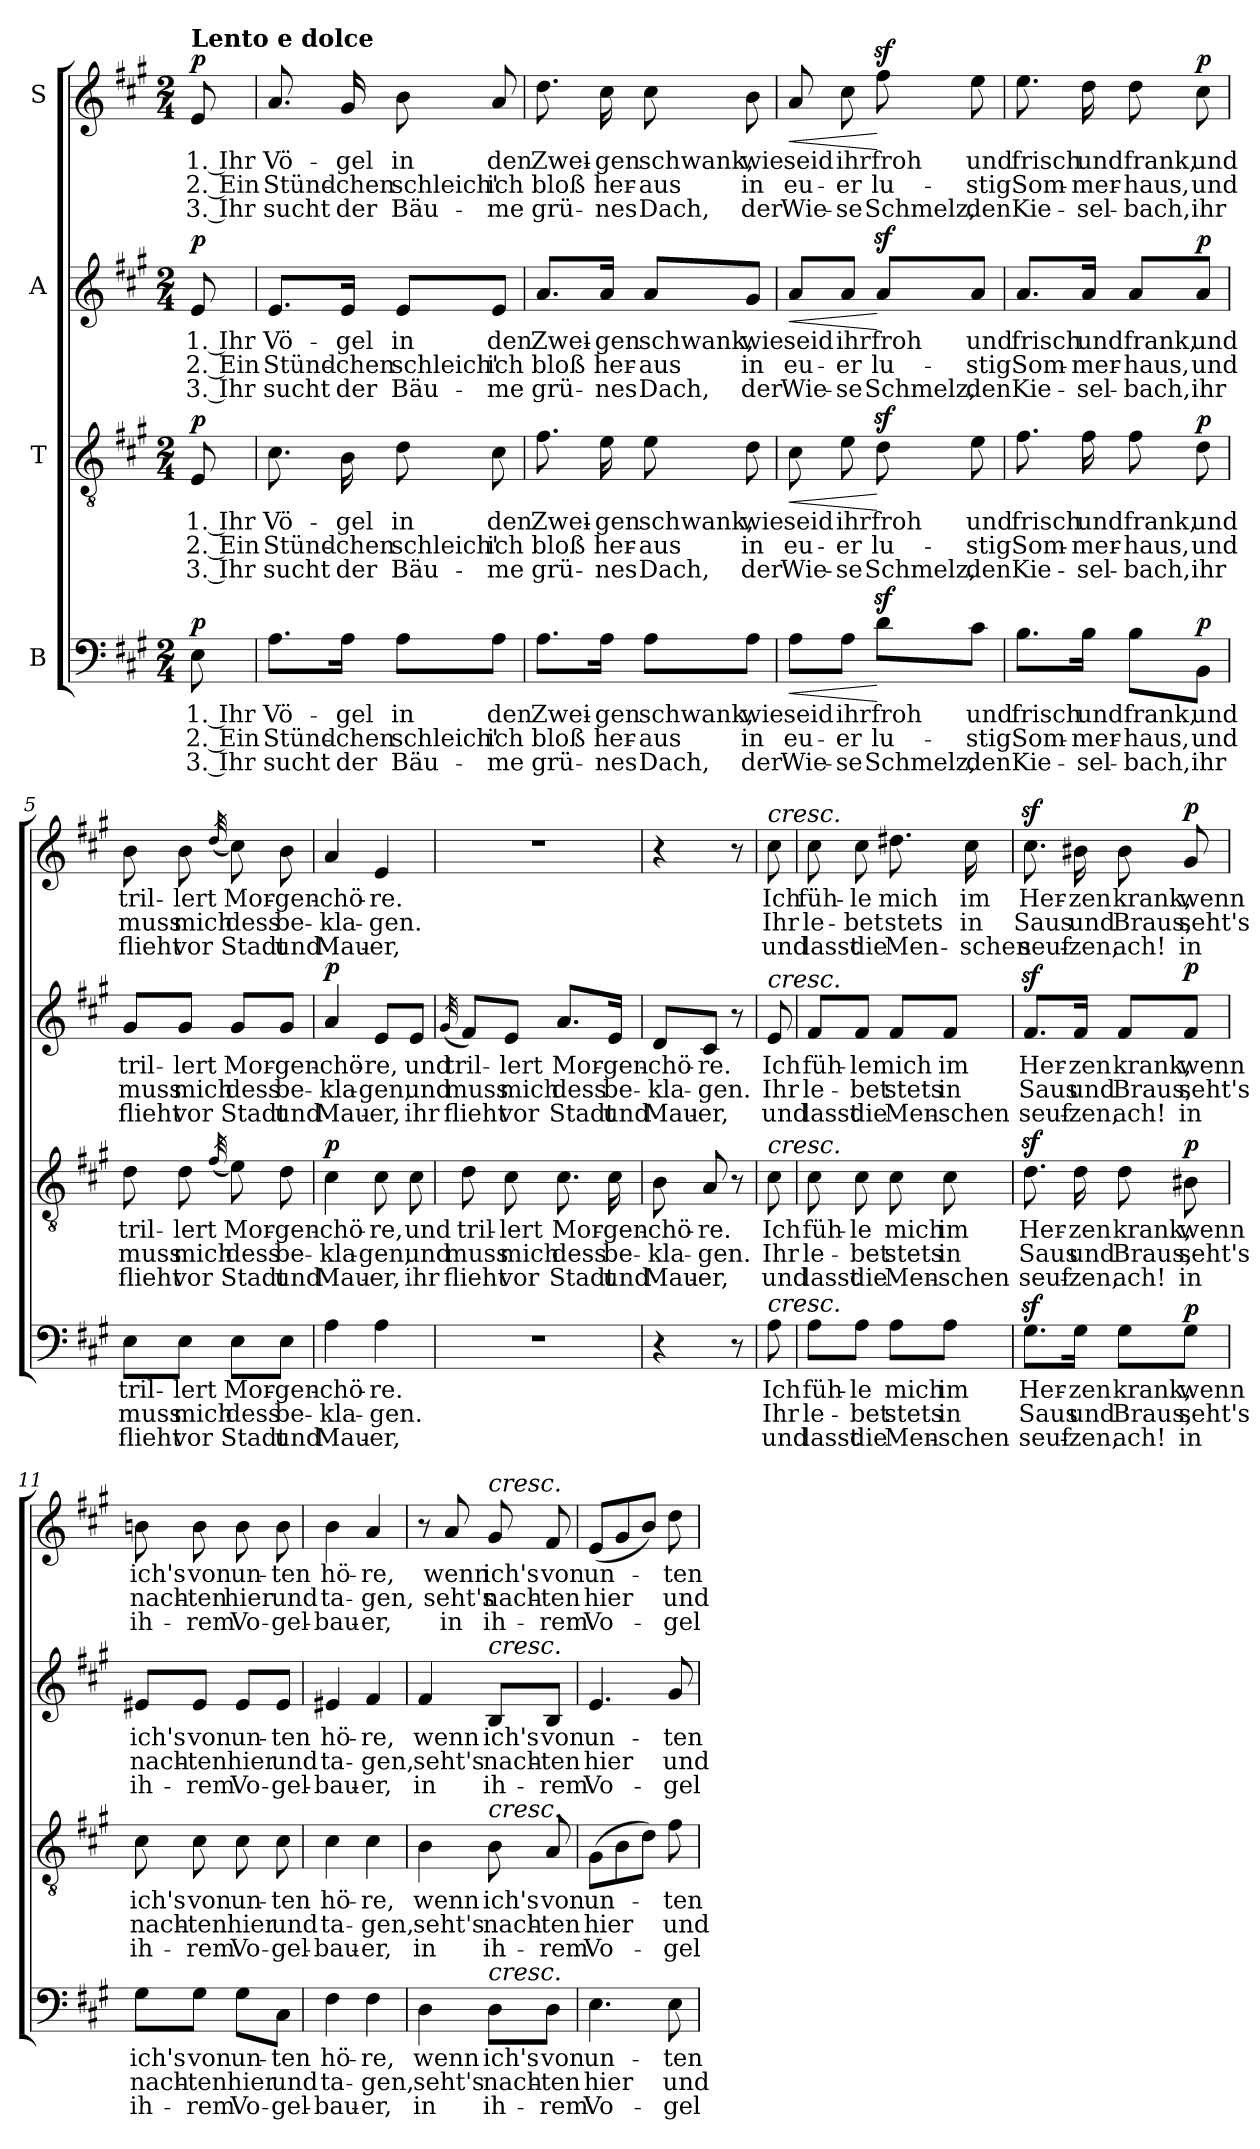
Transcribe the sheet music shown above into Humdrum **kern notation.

**kern	**text	**text	**text	**dynam	**kern	**text	**text	**text	**dynam	**kern	**text	**text	**text	**dynam	**kern	**text	**text	**text	**dynam
*part4	*part4	*part4	*part4	*part4	*part3	*part3	*part3	*part3	*part3	*part2	*part2	*part2	*part2	*part2	*part1	*part1	*part1	*part1	*part1
*staff4	*staff4	*staff4	*staff4	*staff4	*staff3	*staff3	*staff3	*staff3	*staff3	*staff2	*staff2	*staff2	*staff2	*staff2	*staff1	*staff1	*staff1	*staff1	*staff1
*I"B	*	*	*	*	*I"T	*	*	*	*	*I"A	*	*	*	*	*I"S	*	*	*	*
*clefF4	*	*	*	*	*clefGv2	*	*	*	*	*clefG2	*	*	*	*	*clefG2	*	*	*	*
*k[f#c#g#]	*	*	*	*	*k[f#c#g#]	*	*	*	*	*k[f#c#g#]	*	*	*	*	*k[f#c#g#]	*	*	*	*
*M2/4	*	*	*	*	*M2/4	*	*	*	*	*M2/4	*	*	*	*	*M2/4	*	*	*	*
=	=	=	=	=	=	=	=	=	=	=	=	=	=	=	=	=	=	=	=
!	!	!	!	!	!	!	!	!	!	!	!	!	!	!	!LO:TX:a:B:t=Lento e dolce	!	!	!	!
!	!	!	!	!LO:DY:a	!	!	!	!	!LO:DY:a	!	!	!	!	!LO:DY:a	!	!	!	!	!LO:DY:a
8E\	1. Ihr	2. Ein	3. Ihr	p	8E/	1. Ihr	2. Ein	3. Ihr	p	8e/	1. Ihr	2. Ein	3. Ihr	p	8e/	1. Ihr	2. Ein	3. Ihr	p
=1	=1	=1	=1	=1	=1	=1	=1	=1	=1	=1	=1	=1	=1	=1	=1	=1	=1	=1	=1
8.A\L	Vö-	Stünd-	sucht	.	8.c#\	Vö-	Stünd-	sucht	.	8.e/L	Vö-	Stünd-	sucht	.	8.a/	Vö-	Stünd-	sucht	.
16A\Jk	-gel	-chen	der	.	16B\	-gel	-chen	der	.	16e/Jk	-gel	-chen	der	.	16g#/	-gel	-chen	der	.
8A\L	in	schleich'	Bäu-	.	8d\	in	schleich'	Bäu-	.	8e/L	in	schleich'	Bäu-	.	8b\	in	schleich'	Bäu-	.
8A\J	den	ich	-me	.	8c#\	den	ich	-me	.	8e/J	den	ich	-me	.	8a/	den	ich	-me	.
=2	=2	=2	=2	=2	=2	=2	=2	=2	=2	=2	=2	=2	=2	=2	=2	=2	=2	=2	=2
8.A\L	Zwei-	bloß	grü-	.	8.f#\	Zwei-	bloß	grü-	.	8.a/L	Zwei-	bloß	grü-	.	8.dd\	Zwei-	bloß	grü-	.
16A\Jk	-gen	her-	-nes	.	16e\	-gen	her-	-nes	.	16a/Jk	-gen	her-	-nes	.	16cc#\	-gen	her-	-nes	.
8A\L	schwank,	-aus	Dach,	.	8e\	schwank,	-aus	Dach,	.	8a/L	schwank,	-aus	Dach,	.	8cc#\	schwank,	-aus	Dach,	.
8A\J	wie	in	der	.	8d\	wie	in	der	.	8g#/J	wie	in	der	.	8b\	wie	in	der	.
=3	=3	=3	=3	=3	=3	=3	=3	=3	=3	=3	=3	=3	=3	=3	=3	=3	=3	=3	=3
!	!	!	!	!LO:HP:b	!	!	!	!	!LO:HP:b	!	!	!	!	!LO:HP:b	!	!	!	!	!LO:HP:b
8A\L	seid	eu-	Wie-	<	8c#\	seid	eu-	Wie-	<	8a/L	seid	eu-	Wie-	<	8a/	seid	eu-	Wie-	<
8A\J	ihr	-er	-se	.	8e\	ihr	-er	-se	.	8a/J	ihr	-er	-se	.	8cc#\	ihr	-er	-se	.
8dz>\L	froh	lu-	Schmelz,	[	8dz>\	froh	lu-	Schmelz,	[	8az>/L	froh	lu-	Schmelz,	[	8ff#z>\	froh	lu-	Schmelz,	[
8c#\J	und	-stig	den	.	8e\	und	-stig	den	.	8a/J	und	-stig	den	.	8ee\	und	-stig	den	.
=4	=4	=4	=4	=4	=4	=4	=4	=4	=4	=4	=4	=4	=4	=4	=4	=4	=4	=4	=4
8.B\L	frisch	Som-	Kie-	.	8.f#\	frisch	Som-	Kie-	.	8.a/L	frisch	Som-	Kie-	.	8.ee\	frisch	Som-	Kie-	.
16B\Jk	und	-mer-	-sel-	.	16f#\	und	-mer-	-sel-	.	16a/Jk	und	-mer-	-sel-	.	16dd\	und	-mer-	-sel-	.
8B\L	frank,	-haus,	-bach,	.	8f#\	frank,	-haus,	-bach,	.	8a/L	frank,	-haus,	-bach,	.	8dd\	frank,	-haus,	-bach,	.
!	!	!	!	!LO:DY:a	!	!	!	!	!LO:DY:a	!	!	!	!	!LO:DY:a	!	!	!	!	!LO:DY:a
8BB\J	und	und	ihr	p	8d\	und	und	ihr	p	8a/J	und	und	ihr	p	8cc#\	und	und	ihr	p
!!LO:LB:g=z
=5	=5	=5	=5	=5	=5	=5	=5	=5	=5	=5	=5	=5	=5	=5	=5	=5	=5	=5	=5
8E\L	tril-	muss	flieht	.	8d\	tril-	muss	flieht	.	8g#/L	tril-	muss	flieht	.	8b\	tril-	muss	flieht	.
8E\J	-lert	mich	vor	.	8d\	-lert	mich	vor	.	8g#/J	-lert	mich	vor	.	8b\	-lert	mich	vor	.
.	.	.	.	.	(32qf#/	.	.	.	.	.	.	.	.	.	(32qdd/	.	.	.	.
8E\L	Mor-	dess	Stadt	.	8e\)	Mor-	dess	Stadt	.	8g#/L	Mor-	dess	Stadt	.	8cc#\)	Mor-	dess	Stadt	.
8E\J	-gen-	be-	und	.	8d\	-gen-	be-	und	.	8g#/J	-gen-	be-	und	.	8b\	-gen-	be-	und	.
=6	=6	=6	=6	=6	=6	=6	=6	=6	=6	=6	=6	=6	=6	=6	=6	=6	=6	=6	=6
!	!	!	!	!	!	!	!	!	!LO:DY:a	!	!	!	!	!LO:DY:a	!	!	!	!	!
4A\	-chö-	-kla-	Mau-	.	4c#\	-chö-	-kla-	Mau-	p	4a/	-chö-	-kla-	Mau-	p	4a/	-chö-	-kla-	Mau-	.
4A\	-re.	-gen.	-er,	.	8c#\	-re,	-gen,	-er,	.	8e/L	-re,	-gen,	-er,	.	4e/	-re.	-gen.	-er,	.
.	.	.	.	.	8c#\	und	und	ihr	.	8e/J	und	und	ihr	.	.	.	.	.	.
=7	=7	=7	=7	=7	=7	=7	=7	=7	=7	=7	=7	=7	=7	=7	=7	=7	=7	=7	=7
.	.	.	.	.	.	.	.	.	.	(32qg#/	.	.	.	.	.	.	.	.	.
2r	.	.	.	.	8d\	tril-	muss	flieht	.	8f#/L)	tril-	muss	flieht	.	2r	.	.	.	.
.	.	.	.	.	8c#\	-lert	mich	vor	.	8e/J	-lert	mich	vor	.	.	.	.	.	.
.	.	.	.	.	8.c#\	Mor-	dess	Stadt	.	8.a/L	Mor-	dess	Stadt	.	.	.	.	.	.
.	.	.	.	.	16c#\	-gen-	be-	und	.	16e/Jk	-gen-	be-	und	.	.	.	.	.	.
=8	=8	=8	=8	=8	=8	=8	=8	=8	=8	=8	=8	=8	=8	=8	=8	=8	=8	=8	=8
4r	.	.	.	.	8B\	-chö-	-kla-	Mau-	.	8d/L	-chö-	-kla-	Mau-	.	4r	.	.	.	.
.	.	.	.	.	8A/	-re.	-gen.	-er,	.	8c#/J	-re.	-gen.	-er,	.	.	.	.	.	.
8r	.	.	.	.	8r	.	.	.	.	8r	.	.	.	.	8r	.	.	.	.
!!LO:PB:g=z
=8X1	=8X1	=8X1	=8X1	=8X1	=8X1	=8X1	=8X1	=8X1	=8X1	=8X1	=8X1	=8X1	=8X1	=8X1	=8X1	=8X1	=8X1	=8X1	=8X1
!	!	!	!	!	!	!	!	!	!	!	!	!	!	!	!LO:TX:a:i:t=cresc.	!	!	!	!
!	!	!	!	!	!	!	!	!	!	!LO:TX:a:i:t=cresc.	!	!	!	!	!	!	!	!	!
!	!	!	!	!	!LO:TX:a:i:t=cresc.	!	!	!	!	!	!	!	!	!	!	!	!	!	!
!LO:TX:a:i:t=cresc.	!	!	!	!	!	!	!	!	!	!	!	!	!	!	!	!	!	!	!
8A\	Ich	Ihr	und	.	8c#\	Ich	Ihr	und	.	8e/	Ich	Ihr	und	.	8cc#\	Ich	Ihr	und	.
=9	=9	=9	=9	=9	=9	=9	=9	=9	=9	=9	=9	=9	=9	=9	=9	=9	=9	=9	=9
8A\L	füh-	le-	lasst	.	8c#\	füh-	le-	lasst	.	8f#/L	füh-	le-	lasst	.	8cc#\	füh-	le-	lasst	.
8A\J	-le	-bet	die	.	8c#\	-le	-bet	die	.	8f#/J	-le	-bet	die	.	8cc#\	-le	-bet	die	.
8A\L	mich	stets	Men-	.	8c#\	mich	stets	Men-	.	8f#/L	mich	stets	Men-	.	8.dd#X\	mich	stets	Men-	.
8A\J	im	in	-schen	.	8c#\	im	in	-schen	.	8f#/J	im	in	-schen	.	.	.	.	.	.
.	.	.	.	.	.	.	.	.	.	.	.	.	.	.	16cc#\	im	in	-schen	.
=10	=10	=10	=10	=10	=10	=10	=10	=10	=10	=10	=10	=10	=10	=10	=10	=10	=10	=10	=10
8.G#z>\L	Her-	Saus	seuf-	.	8.dz>\	Her-	Saus	seuf-	.	8.f#z>/L	Her-	Saus	seuf-	.	8.cc#z>\	Her-	Saus	seuf-	.
16G#\Jk	-zen	und	-zen,	.	16d\	-zen	und	-zen,	.	16f#/Jk	-zen	und	-zen,	.	16b#X\	-zen	und	-zen,	.
8G#\L	krank,	Braus,	ach!	.	8d\	krank,	Braus,	ach!	.	8f#/L	krank,	Braus,	ach!	.	8b#\	krank,	Braus,	ach!	.
!	!	!	!	!LO:DY:a	!	!	!	!	!LO:DY:a	!	!	!	!	!LO:DY:a	!	!	!	!	!LO:DY:a
8G#\J	wenn	seht's	in	p	8B#X\	wenn	seht's	in	p	8f#/J	wenn	seht's	in	p	8g#/	wenn	seht's	in	p
=11	=11	=11	=11	=11	=11	=11	=11	=11	=11	=11	=11	=11	=11	=11	=11	=11	=11	=11	=11
8G#\L	ich's	nach-	ih-	.	8c#\	ich's	nach-	ih-	.	8e#X/L	ich's	nach-	ih-	.	8bn\	ich's	nach-	ih-	.
8G#\J	von	-ten	-rem	.	8c#\	von	-ten	-rem	.	8e#/J	von	-ten	-rem	.	8b\	von	-ten	-rem	.
8G#\L	un-	hier	Vo-	.	8c#\	un-	hier	Vo-	.	8e#/L	un-	hier	Vo-	.	8b\	un-	hier	Vo-	.
8C#\J	-ten	und	-gel-	.	8c#\	-ten	und	-gel-	.	8e#/J	-ten	und	-gel-	.	8b\	-ten	und	-gel-	.
=12	=12	=12	=12	=12	=12	=12	=12	=12	=12	=12	=12	=12	=12	=12	=12	=12	=12	=12	=12
4F#\	hö-	ta-	-bau-	.	4c#\	hö-	ta-	-bau-	.	4e#X/	hö-	ta-	-bau-	.	4b\	hö-	ta-	-bau-	.
4F#\	-re,	-gen,	-er,	.	4c#\	-re,	-gen,	-er,	.	4f#/	-re,	-gen,	-er,	.	4a/	-re,	-gen,	-er,	.
!!LO:LB:g=z
=13	=13	=13	=13	=13	=13	=13	=13	=13	=13	=13	=13	=13	=13	=13	=13	=13	=13	=13	=13
4D\	wenn	seht's	in	.	4B\	wenn	seht's	in	.	4f#/	wenn	seht's	in	.	8r	.	.	.	.
.	.	.	.	.	.	.	.	.	.	.	.	.	.	.	8a/	wenn	seht's	in	.
!	!	!	!	!	!	!	!	!	!	!	!	!	!	!	!LO:TX:a:i:t=cresc.	!	!	!	!
!	!	!	!	!	!	!	!	!	!	!LO:TX:a:i:t=cresc.	!	!	!	!	!	!	!	!	!
!	!	!	!	!	!LO:TX:a:i:t=cresc.	!	!	!	!	!	!	!	!	!	!	!	!	!	!
!LO:TX:a:i:t=cresc.	!	!	!	!	!	!	!	!	!	!	!	!	!	!	!	!	!	!	!
8D\L	ich's	nach-	ih-	.	8B\	ich's	nach-	ih-	.	8B/L	ich's	nach-	ih-	.	8g#/	ich's	nach-	ih-	.
8D\J	von	-ten	-rem	.	8A/	von	-ten	-rem	.	8B/J	von	-ten	-rem	.	8f#/	von	-ten	-rem	.
=14	=14	=14	=14	=14	=14	=14	=14	=14	=14	=14	=14	=14	=14	=14	=14	=14	=14	=14	=14
4.E\	un-	hier	Vo-	.	(8G#\L	un-	hier	Vo-	.	4.e/	un-	hier	Vo-	.	(8e/L	un-	hier	Vo-	.
.	.	.	.	.	8B\	.	.	.	.	.	.	.	.	.	8g#/	.	.	.	.
.	.	.	.	.	8d\J)	.	.	.	.	.	.	.	.	.	8b/J)	.	.	.	.
8E\	-ten	und	-gel-	.	8f#\	-ten	und	-gel-	.	8g#/	-ten	und	-gel-	.	8dd\	-ten	und	-gel-	.
=	=	=	=	=	=	=	=	=	=	=	=	=	=	=	=	=	=	=	=
*-	*-	*-	*-	*-	*-	*-	*-	*-	*-	*-	*-	*-	*-	*-	*-	*-	*-	*-	*-
